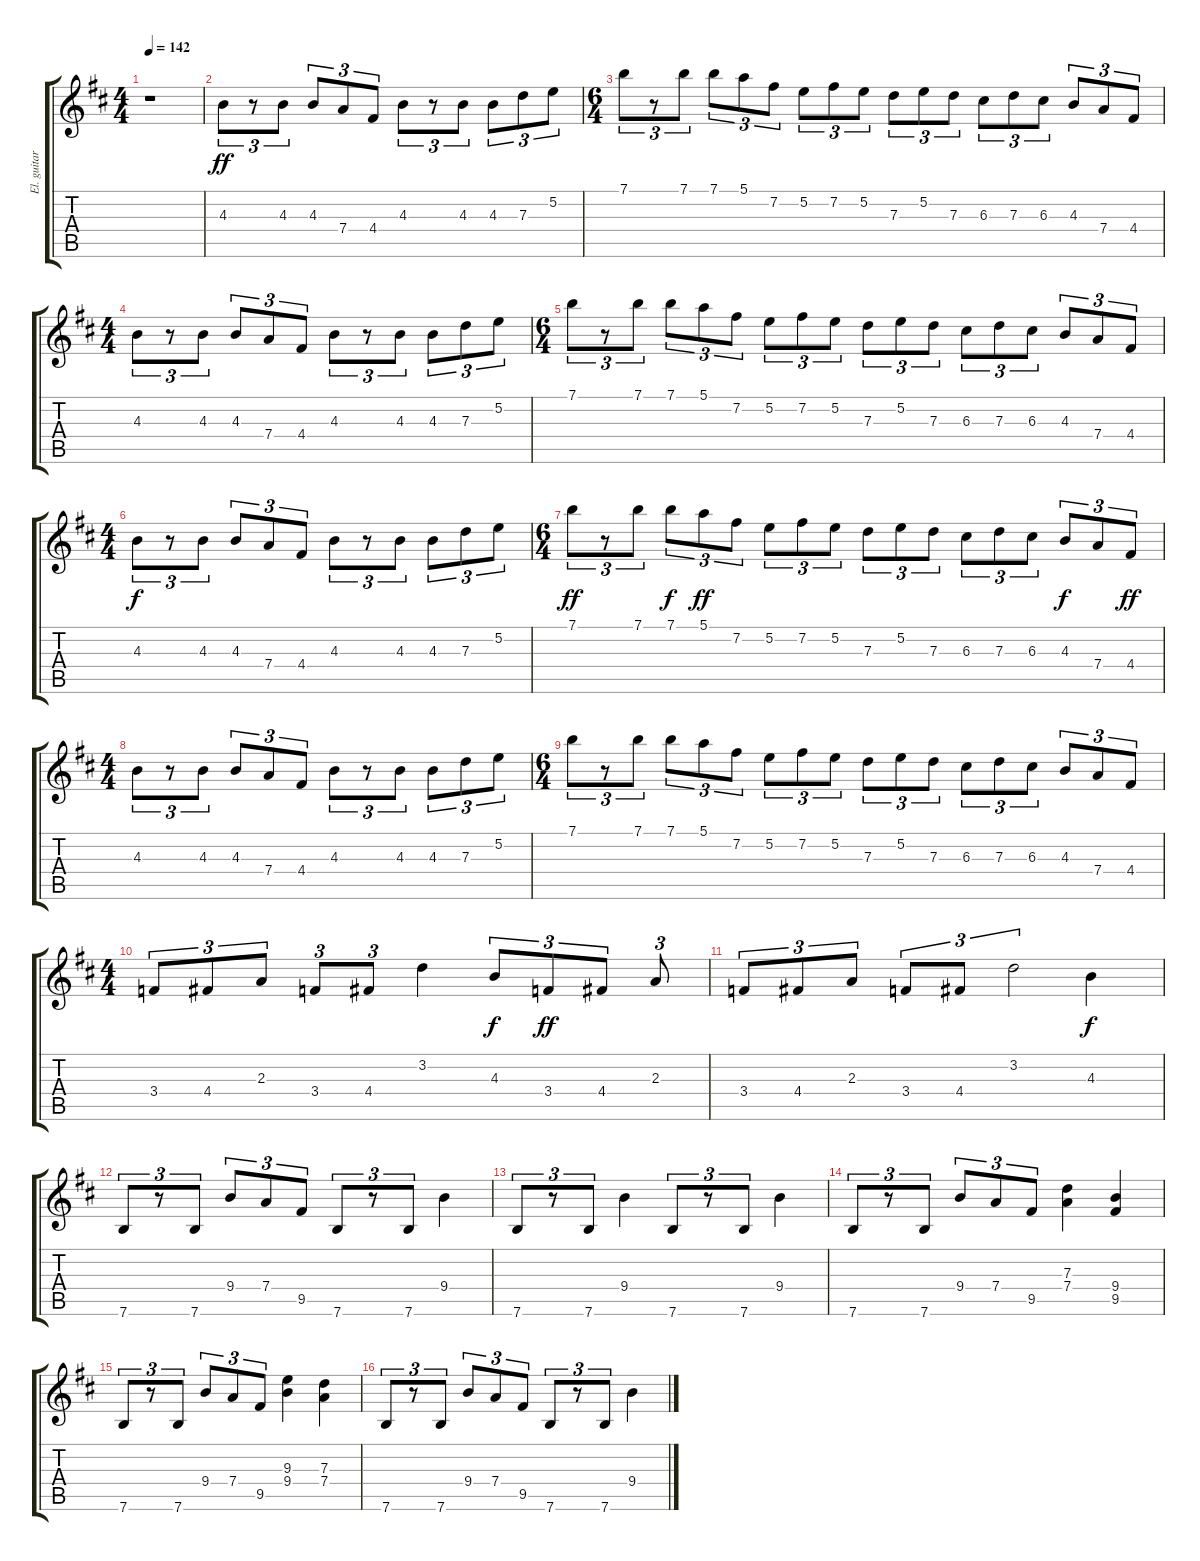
\track ("El. guitar 1" "El. guitar") {instrument overdrivenguitar}
\staff {score tabs}
\tuning (E4 B3 G3 D3 A2 E2) {hide}
\ts (4 4)
\tempo 142
\clef g2
\ks bminor
r.1{dy ff instrument overdrivenguitar} |
4.3.8{tu (3 2)} r.8{tu (3 2)} 4.3.8{tu (3 2)} 4.3.8{tu (3 2)} 7.4.8{tu (3 2)} 4.4.8{tu (3 2)} 4.3.8{tu (3 2)} r.8{tu (3 2)} 4.3.8{tu (3 2)} 4.3.8{tu (3 2)} 7.3.8{tu (3 2)} 5.2.8{tu (3 2)} |
\ts (6 4)
7.1.8{tu (3 2)} r.8{tu (3 2)} 7.1.8{tu (3 2)} 7.1.8{tu (3 2)} 5.1.8{tu (3 2)} 7.2.8{tu (3 2)} 5.2.8{tu (3 2)} 7.2.8{tu (3 2)} 5.2.8{tu (3 2)} 7.3.8{tu (3 2)} 5.2.8{tu (3 2)} 7.3.8{tu (3 2)} 6.3.8{tu (3 2)} 7.3.8{tu (3 2)} 6.3.8{tu (3 2)} 4.3.8{tu (3 2)} 7.4.8{tu (3 2)} 4.4.8{tu (3 2)} |
\ts (4 4)
4.3.8{tu (3 2)} r.8{tu (3 2)} 4.3.8{tu (3 2)} 4.3.8{tu (3 2)} 7.4.8{tu (3 2)} 4.4.8{tu (3 2)} 4.3.8{tu (3 2)} r.8{tu (3 2)} 4.3.8{tu (3 2)} 4.3.8{tu (3 2)} 7.3.8{tu (3 2)} 5.2.8{tu (3 2)} |
\ts (6 4)
7.1.8{tu (3 2)} r.8{tu (3 2)} 7.1.8{tu (3 2)} 7.1.8{tu (3 2)} 5.1.8{tu (3 2)} 7.2.8{tu (3 2)} 5.2.8{tu (3 2)} 7.2.8{tu (3 2)} 5.2.8{tu (3 2)} 7.3.8{tu (3 2)} 5.2.8{tu (3 2)} 7.3.8{tu (3 2)} 6.3.8{tu (3 2)} 7.3.8{tu (3 2)} 6.3.8{tu (3 2)} 4.3.8{tu (3 2)} 7.4.8{tu (3 2)} 4.4.8{tu (3 2)} |
\ts (4 4)
4.3.8{tu (3 2) dy f} r.8{tu (3 2)} 4.3.8{tu (3 2)} 4.3.8{tu (3 2)} 7.4.8{tu (3 2)} 4.4.8{tu (3 2)} 4.3.8{tu (3 2)} r.8{tu (3 2)} 4.3.8{tu (3 2)} 4.3.8{tu (3 2)} 7.3.8{tu (3 2)} 5.2.8{tu (3 2)} |
\ts (6 4)
7.1.8{tu (3 2) dy ff} r.8{tu (3 2)} 7.1.8{tu (3 2)} 7.1.8{tu (3 2) dy f} 5.1.8{tu (3 2) dy ff} 7.2.8{tu (3 2)} 5.2.8{tu (3 2)} 7.2.8{tu (3 2)} 5.2.8{tu (3 2)} 7.3.8{tu (3 2)} 5.2.8{tu (3 2)} 7.3.8{tu (3 2)} 6.3.8{tu (3 2)} 7.3.8{tu (3 2)} 6.3.8{tu (3 2)} 4.3.8{tu (3 2) dy f} 7.4.8{tu (3 2)} 4.4.8{tu (3 2) dy ff} |
\ts (4 4)
4.3.8{tu (3 2)} r.8{tu (3 2)} 4.3.8{tu (3 2)} 4.3.8{tu (3 2)} 7.4.8{tu (3 2)} 4.4.8{tu (3 2)} 4.3.8{tu (3 2)} r.8{tu (3 2)} 4.3.8{tu (3 2)} 4.3.8{tu (3 2)} 7.3.8{tu (3 2)} 5.2.8{tu (3 2)} |
\ts (6 4)
7.1.8{tu (3 2)} r.8{tu (3 2)} 7.1.8{tu (3 2)} 7.1.8{tu (3 2)} 5.1.8{tu (3 2)} 7.2.8{tu (3 2)} 5.2.8{tu (3 2)} 7.2.8{tu (3 2)} 5.2.8{tu (3 2)} 7.3.8{tu (3 2)} 5.2.8{tu (3 2)} 7.3.8{tu (3 2)} 6.3.8{tu (3 2)} 7.3.8{tu (3 2)} 6.3.8{tu (3 2)} 4.3.8{tu (3 2)} 7.4.8{tu (3 2)} 4.4.8{tu (3 2)} |
\ts (4 4)
3.4.8{tu (3 2)} 4.4.8{tu (3 2)} 2.3.8{tu (3 2)} 3.4.8{tu (3 2)} 4.4.8{tu (3 2)} 3.2.4 4.3.8{tu (3 2) dy f} 3.4.8{tu (3 2) dy ff} 4.4.8{tu (3 2)} 2.3.8{tu (3 2)} |
3.4.8{tu (3 2)} 4.4.8{tu (3 2)} 2.3.8{tu (3 2)} 3.4.8{tu (3 2)} 4.4.8{tu (3 2)} 3.2.2{tu (3 2)} 4.3.4{dy f} |
7.6.8{tu (3 2)} r.8{tu (3 2)} 7.6.8{tu (3 2)} 9.4.8{tu (3 2)} 7.4.8{tu (3 2)} 9.5.8{tu (3 2)} 7.6.8{tu (3 2)} r.8{tu (3 2)} 7.6.8{tu (3 2)} 9.4.4 |
7.6.8{tu (3 2)} r.8{tu (3 2)} 7.6.8{tu (3 2)} 9.4.4 7.6.8{tu (3 2)} r.8{tu (3 2)} 7.6.8{tu (3 2)} 9.4.4 |
7.6.8{tu (3 2)} r.8{tu (3 2)} 7.6.8{tu (3 2)} 9.4.8{tu (3 2)} 7.4.8{tu (3 2)} 9.5.8{tu (3 2)} (7.3 7.4).4 (9.4 9.5).4 |
7.6.8{tu (3 2)} r.8{tu (3 2)} 7.6.8{tu (3 2)} 9.4.8{tu (3 2)} 7.4.8{tu (3 2)} 9.5.8{tu (3 2)} (9.3 9.4).4 (7.3 7.4).4 |
7.6.8{tu (3 2)} r.8{tu (3 2)} 7.6.8{tu (3 2)} 9.4.8{tu (3 2)} 7.4.8{tu (3 2)} 9.5.8{tu (3 2)} 7.6.8{tu (3 2)} r.8{tu (3 2)} 7.6.8{tu (3 2)} 9.4.4
